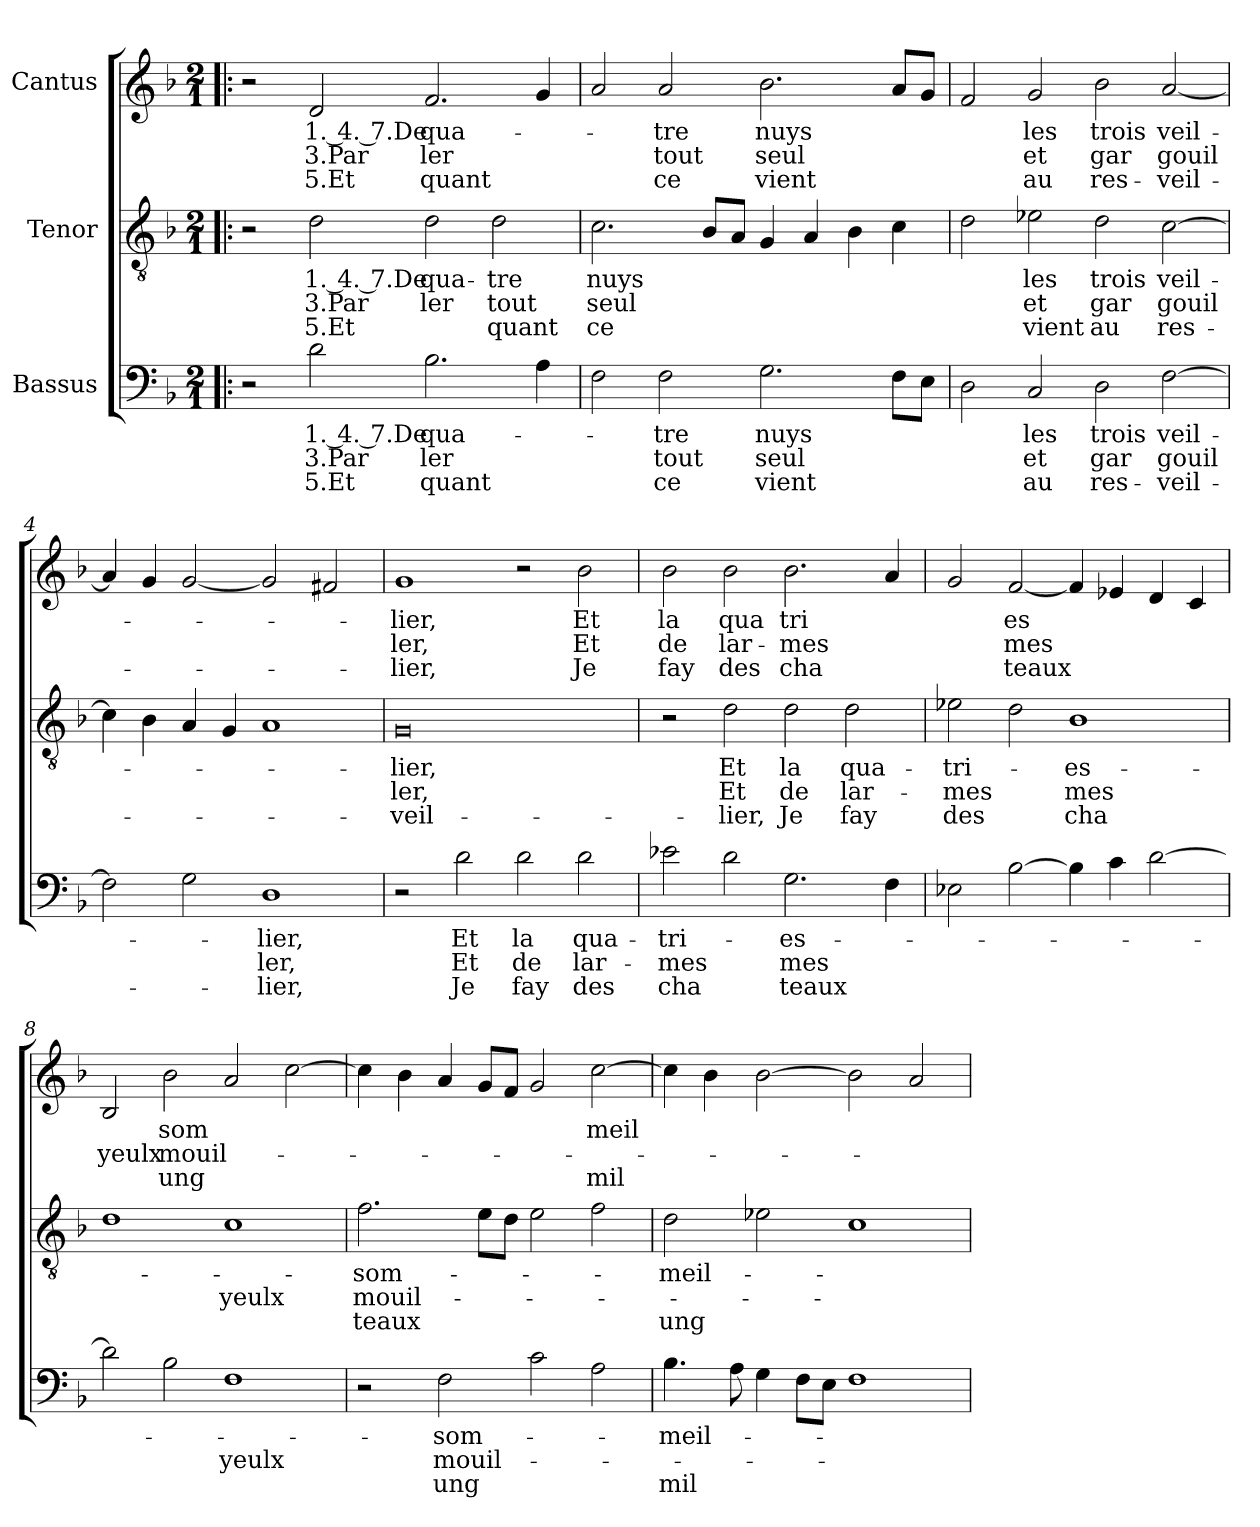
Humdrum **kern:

**kern	**text	**text	**text	**kern	**text	**text	**text	**kern	**text	**text	**text
*part3	*part3	*part3	*part3	*part2	*part2	*part2	*part2	*part1	*part1	*part1	*part1
*staff3	*staff3	*staff3	*staff3	*staff2	*staff2	*staff2	*staff2	*staff1	*staff1	*staff1	*staff1
*I"Bassus	*	*	*	*I"Tenor	*	*	*	*I"Cantus	*	*	*
*clefF4	*	*	*	*clefGv2	*	*	*	*clefG2	*	*	*
*k[b-]	*	*	*	*k[b-]	*	*	*	*k[b-]	*	*	*
*F:	*	*	*	*F:	*	*	*	*F:	*	*	*
*M2/1	*	*	*	*M2/1	*	*	*	*M2/1	*	*	*
=1!|:	=1!|:	=1!|:	=1!|:	=1!|:	=1!|:	=1!|:	=1!|:	=1!|:	=1!|:	=1!|:	=1!|:
2r	.	.	.	2r	.	.	.	2r	.	.	.
!	!LO:LY:b:rj	!LO:LY:b:rj	!LO:LY:b:rj	!	!LO:LY:b:rj	!LO:LY:b:rj	!LO:LY:b:rj	!	!LO:LY:b:rj	!LO:LY:b:rj	!LO:LY:b:rj
2d\	1. 4. 7.De	3.Par	5.Et	2d\	1. 4. 7.De	3.Par	5.Et	2d/	1. 4. 7.De	3.Par	5.Et
!	!LO:LY:b	!LO:LY:b	!LO:LY:b	!	!LO:LY:b	!LO:LY:b	!	!	!LO:LY:b	!LO:LY:b	!LO:LY:b
2.B-\	qua-	ler	quant	2d\	qua-	ler	.	2.f/	qua-	ler	quant
!	!	!	!	!	!LO:LY:b	!LO:LY:b	!LO:LY:b	!	!	!	!
.	.	.	.	2d\	-tre	tout	quant	.	.	.	.
4A\	.	.	.	.	.	.	.	4g/	.	.	.
=2	=2	=2	=2	=2	=2	=2	=2	=2	=2	=2	=2
!	!	!	!	!	!LO:LY:b	!LO:LY:b	!LO:LY:b	!	!	!	!
2F\	.	.	.	2.c\	nuys	seul	ce	2a/	.	.	.
!	!LO:LY:b	!LO:LY:b	!LO:LY:b	!	!	!	!	!	!LO:LY:b	!LO:LY:b	!LO:LY:b
2F\	-tre	tout	ce	.	.	.	.	2a/	-tre	tout	ce
.	.	.	.	8B-/L	.	.	.	.	.	.	.
.	.	.	.	8A/J	.	.	.	.	.	.	.
!	!LO:LY:b	!LO:LY:b	!LO:LY:b	!	!	!	!	!	!LO:LY:b	!LO:LY:b	!LO:LY:b
2.G\	nuys	seul	vient	4G/	.	.	.	2.b-\	nuys	seul	vient
.	.	.	.	4A/	.	.	.	.	.	.	.
.	.	.	.	4B-\	.	.	.	.	.	.	.
8F\L	.	.	.	4c\	.	.	.	8a/L	.	.	.
8E\J	.	.	.	.	.	.	.	8g/J	.	.	.
=3	=3	=3	=3	=3	=3	=3	=3	=3	=3	=3	=3
2D\	.	.	.	2d\	.	.	.	2f/	.	.	.
!	!LO:LY:b	!LO:LY:b	!LO:LY:b	!	!LO:LY:b	!LO:LY:b	!LO:LY:b	!	!LO:LY:b	!LO:LY:b	!LO:LY:b
2C/	les	et	au	2e-X\	les	et	vient	2g/	les	et	au
!	!LO:LY:b	!LO:LY:b	!LO:LY:b	!	!LO:LY:b	!LO:LY:b	!LO:LY:b	!	!LO:LY:b	!LO:LY:b	!LO:LY:b
2D\	trois	gar	res-	2d\	trois	gar	au	2b-\	trois	gar	res-
!	!LO:LY:b	!LO:LY:b	!LO:LY:b	!	!LO:LY:b	!LO:LY:b	!LO:LY:b	!	!LO:LY:b	!LO:LY:b	!LO:LY:b
[>2F\	veil-	gouil	-veil-	[>2c\	veil-	gouil	res-	[<2a/	veil-	gouil	-veil-
=4	=4	=4	=4	=4	=4	=4	=4	=4	=4	=4	=4
2F\]	.	.	.	4c\]	.	.	.	4a/]	.	.	.
.	.	.	.	4B-\	.	.	.	4g/	.	.	.
2G\	.	.	.	4A/	.	.	.	[<2g/	.	.	.
.	.	.	.	4G/	.	.	.	.	.	.	.
!	!LO:LY:b	!LO:LY:b	!LO:LY:b	!	!	!	!	!	!	!	!
1D	-lier,	ler,	-lier,	1A	.	.	.	2g/]	.	.	.
.	.	.	.	.	.	.	.	2f#X/	.	.	.
=5	=5	=5	=5	=5	=5	=5	=5	=5	=5	=5	=5
!	!	!	!	!	!LO:LY:b	!LO:LY:b	!LO:LY:b	!	!LO:LY:b	!LO:LY:b	!LO:LY:b
2r	.	.	.	0G	-lier,	ler,	-veil-	1g	-lier,	ler,	-lier,
!	!LO:LY:b	!LO:LY:b	!LO:LY:b	!	!	!	!	!	!	!	!
2d\	Et	Et	Je	.	.	.	.	.	.	.	.
!	!LO:LY:b	!LO:LY:b	!LO:LY:b	!	!	!	!	!	!	!	!
2d\	la	de	fay	.	.	.	.	2r	.	.	.
!	!LO:LY:b	!LO:LY:b	!LO:LY:b	!	!	!	!	!	!LO:LY:b	!LO:LY:b	!LO:LY:b
2d\	qua-	lar-	des	.	.	.	.	2b-\	Et	Et	Je
!!LO:LB:g=z
=6	=6	=6	=6	=6	=6	=6	=6	=6	=6	=6	=6
!	!LO:LY:b	!LO:LY:b	!LO:LY:b	!	!	!	!	!	!LO:LY:b	!LO:LY:b	!LO:LY:b
2e-X\	-tri-	-mes	cha	2r	.	.	.	2b-\	la	de	fay
!	!	!	!	!	!LO:LY:b	!LO:LY:b	!LO:LY:b	!	!LO:LY:b	!LO:LY:b	!LO:LY:b
2d\	.	.	.	2d\	Et	Et	-lier,	2b-\	qua	lar-	des
!	!LO:LY:b	!LO:LY:b	!LO:LY:b	!	!LO:LY:b	!LO:LY:b	!LO:LY:b	!	!LO:LY:b	!LO:LY:b	!LO:LY:b
2.G\	-es-	mes	teaux	2d\	la	de	Je	2.b-\	tri	-mes	cha
!	!	!	!	!	!LO:LY:b	!LO:LY:b	!LO:LY:b	!	!	!	!
.	.	.	.	2d\	qua-	lar-	fay	.	.	.	.
4F\	.	.	.	.	.	.	.	4a/	.	.	.
=7	=7	=7	=7	=7	=7	=7	=7	=7	=7	=7	=7
!	!	!	!	!	!LO:LY:b	!LO:LY:b	!LO:LY:b	!	!	!	!
2E-X\	.	.	.	2e-X\	-tri-	-mes	des	2g/	.	.	.
!	!	!	!	!	!	!	!	!	!LO:LY:b	!LO:LY:b	!LO:LY:b
[>2B-\	.	.	.	2d\	.	.	.	[<2f/	es	mes	teaux
!	!	!	!	!	!LO:LY:b	!LO:LY:b	!LO:LY:b	!	!	!	!
4B-\]	.	.	.	1B-	-es-	mes	cha	4f/]	.	.	.
4c\	.	.	.	.	.	.	.	4e-X/	.	.	.
[>2d\	.	.	.	.	.	.	.	4d/	.	.	.
.	.	.	.	.	.	.	.	4c/	.	.	.
=8	=8	=8	=8	=8	=8	=8	=8	=8	=8	=8	=8
!	!	!	!	!	!	!	!	!	!	!LO:LY:b	!
2d\]	.	.	.	1d	.	.	.	2B-/	.	yeulx	.
!	!	!	!	!	!	!	!	!	!LO:LY:b	!LO:LY:b	!LO:LY:b
2B-\	.	.	.	.	.	.	.	2b-\	som	mouil-	ung
!	!	!LO:LY:b	!	!	!	!LO:LY:b	!	!	!	!	!
1F	.	yeulx	.	1c	.	yeulx	.	2a/	.	.	.
.	.	.	.	.	.	.	.	[>2cc\	.	.	.
=9	=9	=9	=9	=9	=9	=9	=9	=9	=9	=9	=9
!	!	!	!	!	!LO:LY:b	!LO:LY:b	!LO:LY:b	!	!	!	!
2r	.	.	.	2.f\	som-	mouil-	teaux	4cc\]	.	.	.
.	.	.	.	.	.	.	.	4b-\	.	.	.
!	!LO:LY:b	!LO:LY:b	!LO:LY:b	!	!	!	!	!	!	!	!
2F\	som-	mouil-	ung	.	.	.	.	4a/	.	.	.
.	.	.	.	8e\L	.	.	.	8g/L	.	.	.
.	.	.	.	8d\J	.	.	.	8f/J	.	.	.
2c\	.	.	.	2e\	.	.	.	2g/	.	.	.
!	!	!	!	!	!	!	!	!	!LO:LY:b	!	!LO:LY:b
2A\	.	.	.	2f\	.	.	.	[>2cc\	meil	.	mil
=10	=10	=10	=10	=10	=10	=10	=10	=10	=10	=10	=10
!	!LO:LY:b	!	!LO:LY:b	!	!LO:LY:b	!	!LO:LY:b	!	!	!	!
4.B-\	-meil-	.	mil	2d\	-meil-	.	ung	4cc\]	.	.	.
.	.	.	.	.	.	.	.	4b-\	.	.	.
8A\	.	.	.	.	.	.	.	.	.	.	.
4G\	.	.	.	2e-X\	.	.	.	[>2b-\	.	.	.
8F\L	.	.	.	.	.	.	.	.	.	.	.
8E\J	.	.	.	.	.	.	.	.	.	.	.
1F	.	.	.	1c	.	.	.	2b-\]	.	.	.
.	.	.	.	.	.	.	.	2a/	.	.	.
=	=	=	=	=	=	=	=	=	=	=	=
*-	*-	*-	*-	*-	*-	*-	*-	*-	*-	*-	*-
